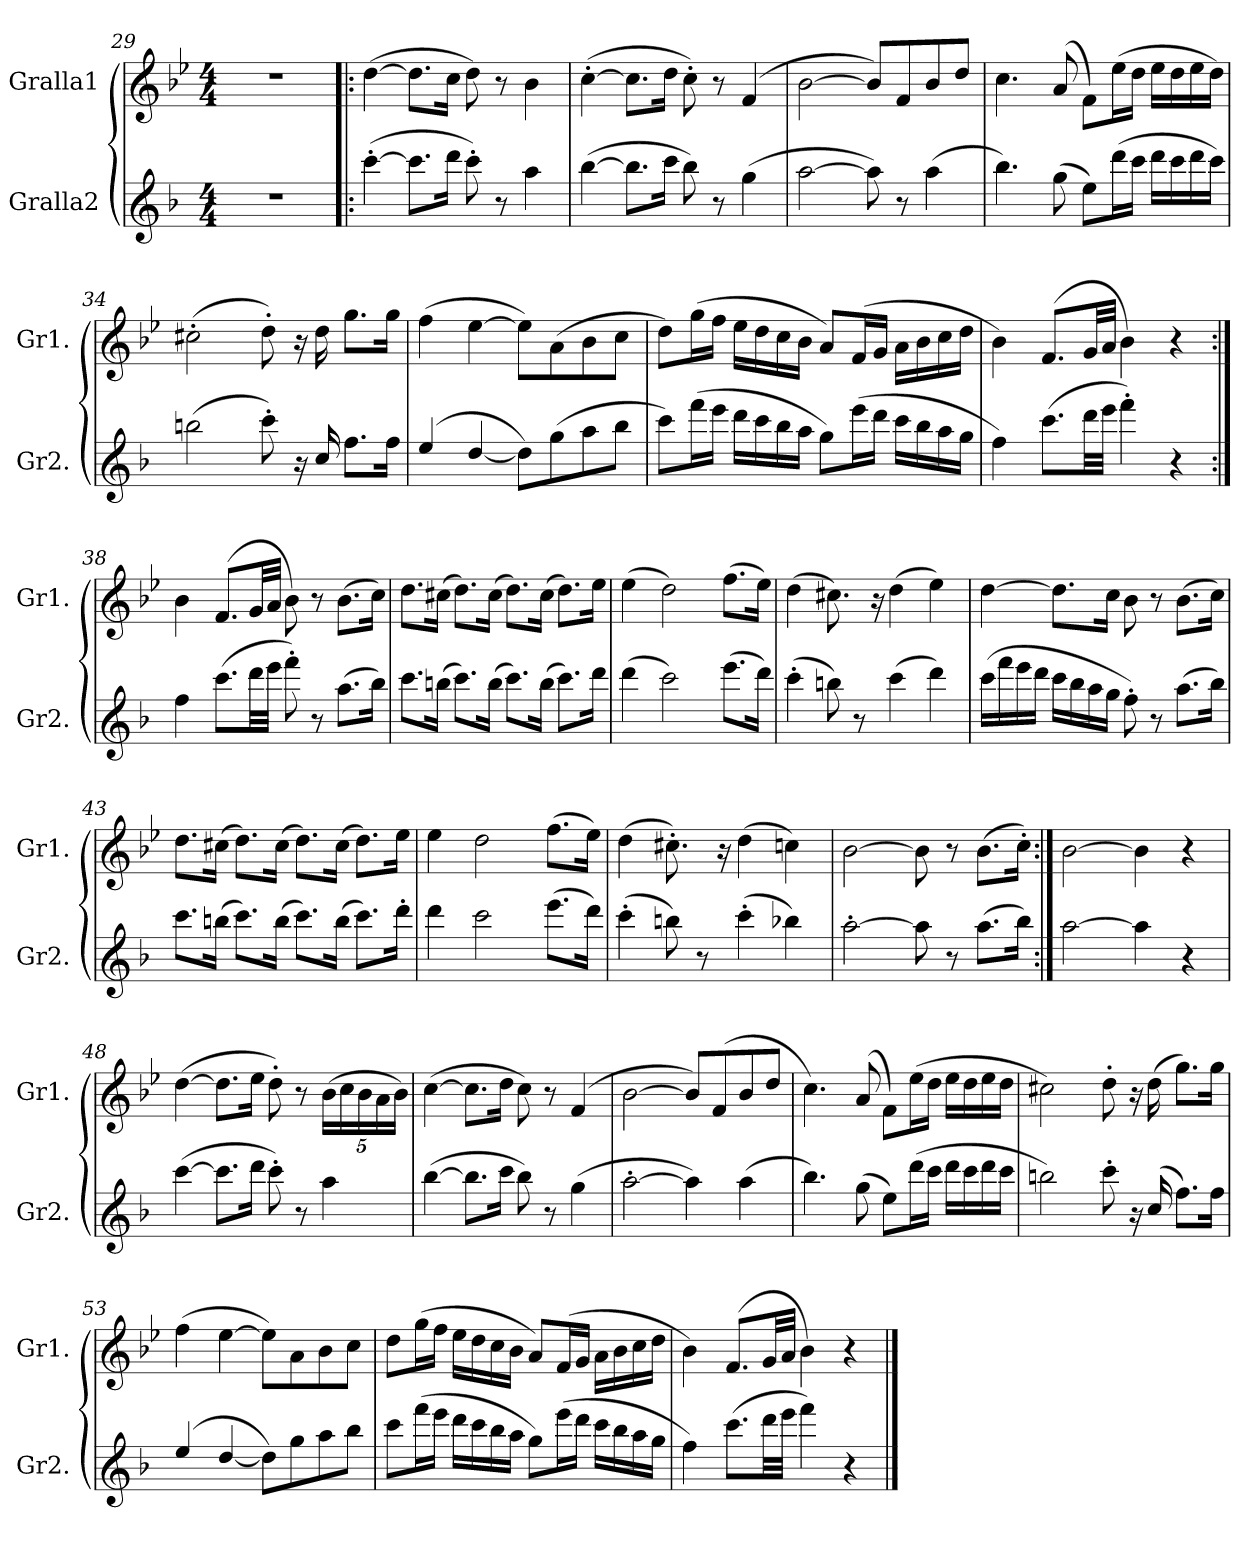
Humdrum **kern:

**kern	**kern
*part2	*part1
*staff2	*staff1
*I"Gralla2	*I"Gralla1
*I'Gr2.	*I'Gr1.
*clefG2	*clefG2
*ITrd4c7	*
*k[b-e-]	*k[b-e-]
*M4/4	*M4/4
=29	=29
1r	1r
!!LO:LB:g=z
=30!|:	=30!|:
(>[4ff'\	(>[4dd\
8.ff\L]	8.dd\L]
16gg\Jk	16cc\Jk
8ff'\)	8dd\)
8r	8r
4dd\	4b-\
=31	=31
(>[4ee-\	(>[4cc'\
8.ee-\L]	8.cc\L]
16ff\Jk	16dd\Jk
8ee-\)	8cc'\)
8r	8r
(>4cc\	(<4f/
=32	=32
[2dd\	[2b-\
8dd\])	8b-/L])
8r	8f/
(>4dd\	8b-/
.	8dd/J
=33	=33
4.ee-\)	4.cc\
(>8cc\	(>8a/
8a\L)	8f\L)
(>16gg\L	(>16ee-\L
16ff\JJ	16dd\JJ
16gg\LL	16ee-\LL
16ff\	16dd\
16gg\	16ee-\
16ff\JJ)	16dd\JJ)
=34	=34
(>2een\	(>2cc#X'\
8ff'\)	8dd'\)
16r	16r
16f/	16dd\
8.b-\L	8.gg\L
16b-\Jk	16gg\Jk
!!LO:PB:g=z
=35	=35
(>4a/	(>4ff\
[4g/	[4ee-\
8g\L])	8ee-\L])
(>8cc\	(>8a\
8dd\	8b-\
8ee-\J	8cc\J
=36	=36
8ff\L)	8dd\L)
(>16bb-\L	(>16gg\L
16aa\JJ	16ff\JJ
16gg\LL	16ee-\LL
16ff\	16dd\
16ee-\	16cc\
16dd\JJ	16b-\JJ
8cc\L)	8a/L)
(>16aa\L	(>16f/L
16gg\JJ	16g/JJ
16ff\LL	16a\LL
16ee-\	16b-\
16dd\	16cc\
16cc\JJ	16dd\JJ
=37	=37
4b-\)	4b-\)
(>8.ff\L	(>8.f/L
32gg\LL	32g/LL
32aa\JJJ	32a/JJJ
4bb-'\)	4b-\)
4r	4r
=38:|!	=38:|!
4b-\	4b-\
(>8.ff\L	(>8.f/L
32gg\LL	32g/LL
32aa\JJJ	32a/JJJ
8bb-'\)	8b-\)
8r	8r
(>8.dd\L	(>8.b-\L
16ee-\Jk)	16cc\Jk)
!!LO:LB:g=z
=39	=39
8.ff\L	8.dd\L
(>16een\Jk	(>16cc#X\Jk
8.ff\L)	8.dd\L)
(>16ee\Jk	(>16cc#\Jk
8.ff\L)	8.dd\L)
(>16ee\Jk	(>16cc#\Jk
8.ff\L)	8.dd\L)
16gg\Jk	16ee-\Jk
=40	=40
(>4gg\	(>4ee-\
2ff\)	2dd\)
(>8.aa\L	(>8.ff\L
16gg\Jk)	16ee-\Jk)
=41	=41
(>4ff'\	(>4dd\
8een\)	8.cc#X\)
8r	.
.	16r
(>4ff\	(>4dd\
4gg\)	4ee-\)
=42	=42
(>16ff\LL	[4dd\
16bb-\	.
16aa\	.
16gg\JJ	.
16ff\LL	8.dd\L]
16ee-\	.
16dd\	.
16cc\JJ	16cc\Jk
8b-'\)	8b-\
8r	8r
(>8.dd\L	(>8.b-\L
16ee-\Jk)	16cc\Jk)
!!LO:LB:g=z
=43	=43
8.ff\L	8.dd\L
(>16een\Jk	(>16cc#X\Jk
8.ff\L)	8.dd\L)
(>16ee\Jk	(>16cc#\Jk
8.ff\L)	8.dd\L)
(>16ee\Jk	(>16cc#\Jk
8.ff\L)	8.dd\L)
16gg'\Jk	16ee-\Jk
=44	=44
4gg\	4ee-\
2ff\	2dd\
(>8.aa\L	(>8.ff\L
16gg\Jk)	16ee-\Jk)
=45	=45
(>4ff'\	(>4dd\
8een\)	8.cc#X'\)
8r	.
.	16r
(>4ff'\	(>4dd\
4ee-X\)	4ccn\)
=46	=46
[2dd'\	[2b-\
8dd\]	8b-\]
8r	8r
(>8.dd\L	(>8.b-\L
16ee-\Jk)	16cc'\Jk)
=47:|!	=47:|!
[2dd\	[2b-\
4dd\]	4b-\]
4r	4r
!!LO:LB:g=z
=48	=48
(>[4ff\	(>[4dd\
8.ff\L]	8.dd\L]
16gg\Jk	16ee-\Jk
8ff'\)	8dd'\)
8r	8r
*	*Xbrackettup
4dd\	(>20b-\LL
.	20cc\
.	20b-\
.	20a\
.	20b-\JJ)
=49	=49
(>[4ee-\	(>[4cc\
8.ee-\L]	8.cc\L]
16ff\Jk	16dd\Jk
8ee-\)	8cc\)
8r	8r
(>4cc\	(<4f/
=50	=50
[2dd'\	[2b-\
4dd\])	8b-/L])
.	(<8f/
(>4dd\	8b-/
.	8dd/J
=51	=51
4.ee-\)	4.cc\)
(>8cc\	(>8a/
8a\L)	8f\L)
(>16gg\L	(>16ee-\L
16ff\JJ	16dd\JJ
16gg\LL	16ee-\LL
16ff\	16dd\
16gg\	16ee-\
16ff\JJ	16dd\JJ
=52	=52
2een\)	2cc#X\)
8ff'\	8dd'\
16r	16r
(>16f/	(>16dd\
8.b-\L)	8.gg\L)
16b-\Jk	16gg\Jk
!!LO:LB:g=z
=53	=53
(>4a/	(>4ff\
[4g/	[4ee-\
8g\L])	8ee-\L])
8cc\	8a\
8dd\	8b-\
8ee-\J	8cc\J
=54	=54
8ff\L	8dd\L
(>16bb-\L	(>16gg\L
16aa\JJ	16ff\JJ
16gg\LL	16ee-\LL
16ff\	16dd\
16ee-\	16cc\
16dd\JJ	16b-\JJ
8cc\L)	8a/L)
(>16aa\L	(>16f/L
16gg\JJ	16g/JJ
16ff\LL	16a\LL
16ee-\	16b-\
16dd\	16cc\
16cc\JJ	16dd\JJ
=55	=55
4b-\)	4b-\)
(>8.ff\L	(>8.f/L
32gg\LL	32g/LL
32aa\JJJ	32a/JJJ
4bb-\)	4b-\)
4r	4r
==	==
*-	*-
